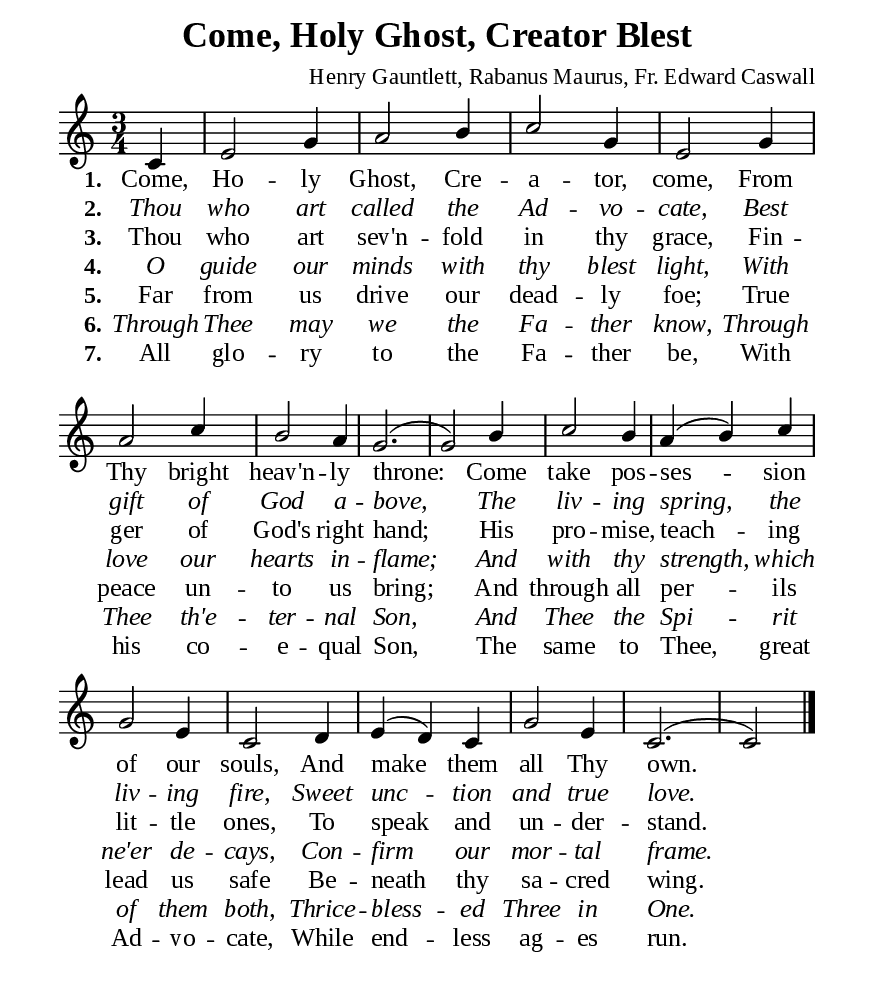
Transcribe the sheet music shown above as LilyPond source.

\version "2.18.2"

\header {
  title = "Come, Holy Ghost, Creator Blest"
  composer = "Henry Gauntlett, Rabanus Maurus, Fr. Edward Caswall"
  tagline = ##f
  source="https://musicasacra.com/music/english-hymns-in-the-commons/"
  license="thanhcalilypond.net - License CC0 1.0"
}

global= {
  \key c \major
  \time 3/4
  \override Score.BarNumber.break-visibility = ##(#f #f #f)
  \override Lyrics.LyricSpace.minimum-distance = #2.0
}

\paper {
  #(set-paper-size "a5")
  top-margin = 2\mm
  bottom-margin = 2\mm
  left-margin = 10\mm
  right-margin = 10\mm
  indent = #0
  #(define fonts
	 (make-pango-font-tree "Liberation Serif"
	 		       "Liberation Serif"
			       "Liberation Serif"
			       (/ 20 20)))
  system-system-spacing = #'((basic-distance . 3) (padding . 3))
  page-count = 1
}

printItalic = \with {
  \override LyricText.font-shape = #'italic
}

% Verse music
musicVerseSoprano = \relative c' {
                    \partial 4 c4 |
  %{	01	%} e2 g4 |
  %{	02	%} a2 b4 |
  %{	03	%} c2 g4 |
  %{	04	%} e2 g4 |
  %{	05	%} a2 c4 |
  %{	06	%} b2 a4 |
  %{	07	%} g2. ( |
  %{	08	%} g2) b4 |
  %{	09	%} c2 b4 |
  %{	10	%} a (b) c |
  %{	11	%} g2 e4 |
  %{	12	%} c2 d4 |
  %{	13	%} e (d) c |
  %{	14	%} g'2 e4 |
  %{	15	%} c2. ( |
                    c2 ) \bar "|."
}

% Verse lyrics
verseOne = \lyricmode {
  \set stanza = #"1."
  Come, Ho -- ly Ghost, Cre -- a -- tor, come,
  From Thy bright heav'n -- ly throne:
  Come take pos -- ses -- sion of our souls,
  And make them all Thy own.
}

verseTwo = \lyricmode {
  \set stanza = #"2."
  Thou who art called the Ad -- vo -- cate,
  Best gift of God a -- bove,
  The liv -- ing spring, the liv -- ing fire,
  Sweet unc -- tion and true love.
}

verseThree = \lyricmode {
  \set stanza = #"3."
  Thou who art sev'n -- fold in thy grace,
  Fin -- ger of God's right hand;
  His pro -- mise, teach -- ing lit -- tle ones,
  To speak and un -- der -- stand.
}

verseFour = \lyricmode {
  \set stanza = #"4."
  O guide our minds with thy blest light,
  With love our hearts in -- flame;
  And with thy strength, which ne'er de -- cays,
  Con -- firm our mor -- tal frame.
}

verseFive = \lyricmode {
  \set stanza = #"5."
  Far from us drive our dead -- ly foe;
  True peace un -- to us bring;
  And through all per -- ils lead us safe
  Be -- neath thy sa -- cred wing.
}

verseSix = \lyricmode {
  \set stanza = #"6."
  Through Thee may we the Fa -- ther know,
  Through Thee th'e -- ter -- nal Son,
  And Thee the Spi -- rit of them both,
  Thrice -- bless -- ed Three in One.
}

verseSeven = \lyricmode {
  \set stanza = #"7."
  All glo -- ry to the Fa -- ther be,
  With his co -- e -- qual Son,
  The same to Thee, great Ad -- vo -- cate,
  While end -- less ag -- es run.
}

% Layout
\score {
    \new ChoirStaff <<
      \new Staff <<
        \clef "treble"
        \new Voice = "sopranos" { \global \stemUp \slurUp \musicVerseSoprano }
      >>
      \new Lyrics \lyricsto sopranos \verseOne
      \new Lyrics \printItalic \lyricsto sopranos \verseTwo
      \new Lyrics \lyricsto sopranos \verseThree
      \new Lyrics \printItalic \lyricsto sopranos \verseFour
      \new Lyrics \lyricsto sopranos \verseFive
      \new Lyrics \printItalic \lyricsto sopranos \verseSix
      \new Lyrics \lyricsto sopranos \verseSeven
    >>
}
